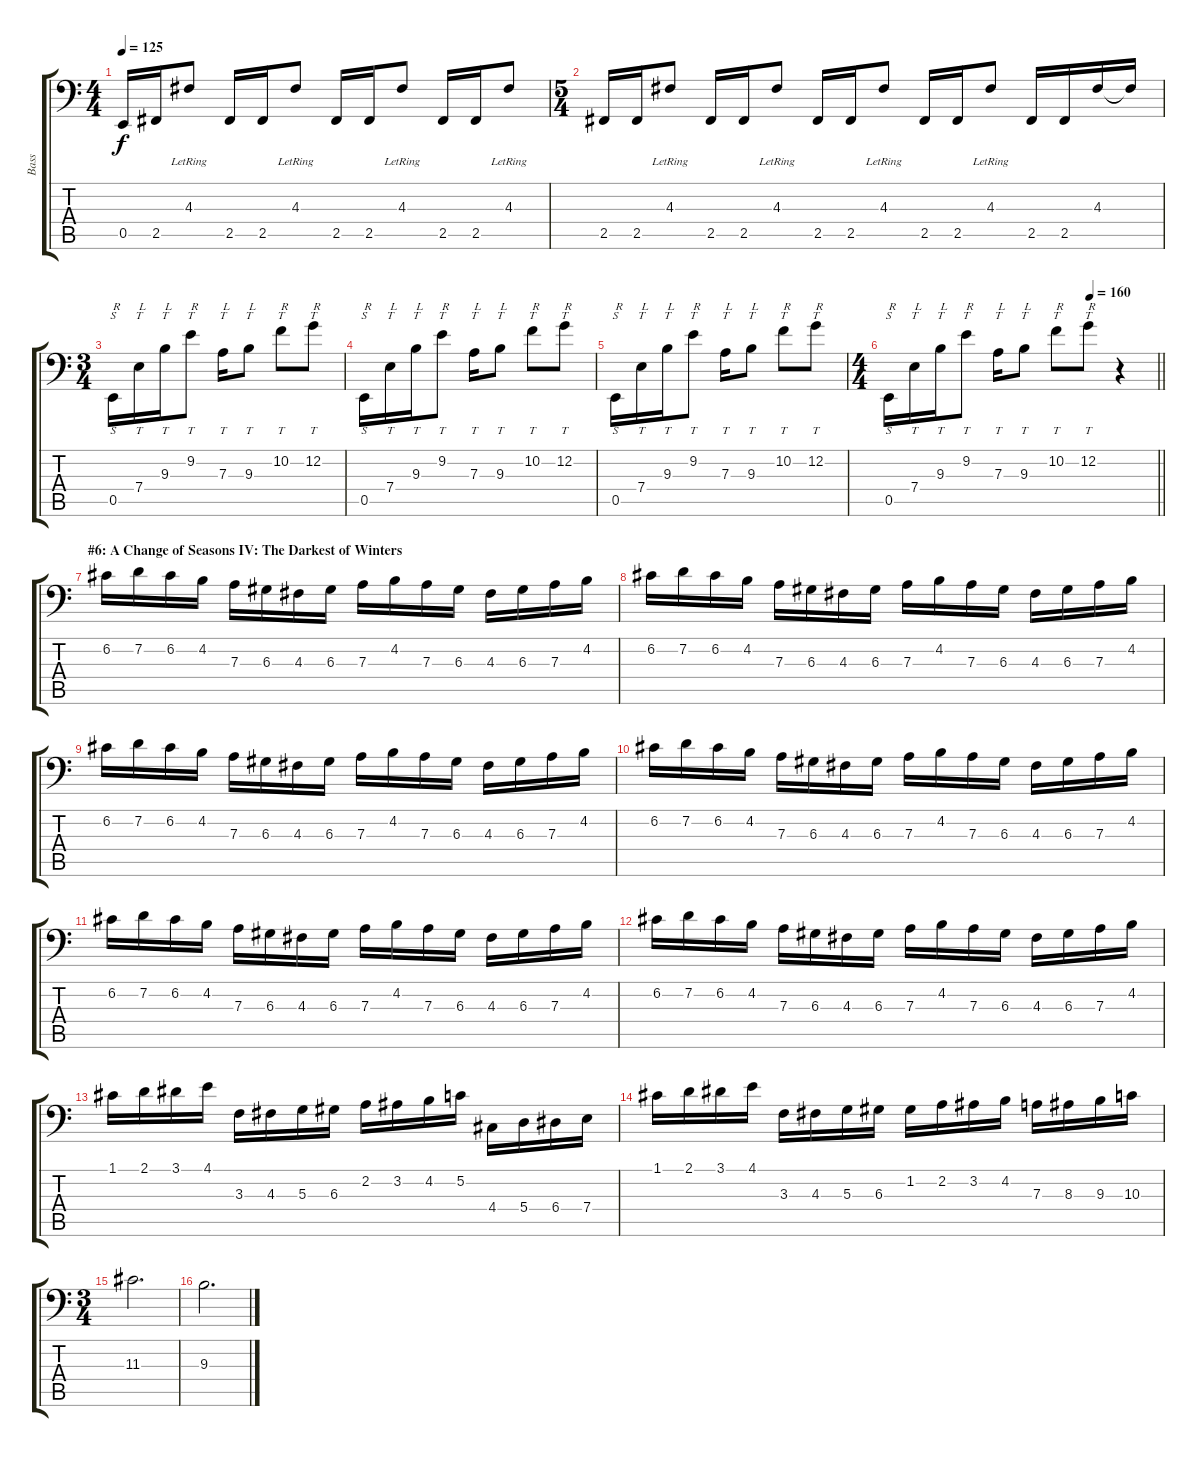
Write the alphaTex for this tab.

\track ("Bass" "Bass") {instrument electricbassfinger}
\staff {score tabs}
\tuning (C3 G2 D2 A1 E1 B0) {hide}
\ts (4 4)
\tempo 125
\clef f4
\ks c
0.5.16{dy f} 2.5.16 4.3{lr}.8 2.5.16 2.5.16 4.3{lr}.8 2.5.16 2.5.16 4.3{lr}.8 2.5.16 2.5.16 4.3{lr}.8 |
\ts (5 4)
2.5.16 2.5.16 4.3{lr}.8 2.5.16 2.5.16 4.3{lr}.8 2.5.16 2.5.16 4.3{lr}.8 2.5.16 2.5.16 4.3{lr}.8 2.5.16 2.5.16 4.3.16 4.3{t}.16 |
\ts (3 4)
0.5.16{s txt "R"} 7.4.16{tt txt "L"} 9.3.16{tt txt "L"} 9.2.8{tt txt "R"} 7.3.16{tt txt "L"} 9.3.8{tt txt "L"} 10.2.8{tt txt "R"} 12.2.8{tt txt "R"} |
0.5.16{s txt "R"} 7.4.16{tt txt "L"} 9.3.16{tt txt "L"} 9.2.8{tt txt "R"} 7.3.16{tt txt "L"} 9.3.8{tt txt "L"} 10.2.8{tt txt "R"} 12.2.8{tt txt "R"} |
0.5.16{s txt "R"} 7.4.16{tt txt "L"} 9.3.16{tt txt "L"} 9.2.8{tt txt "R"} 7.3.16{tt txt "L"} 9.3.8{tt txt "L"} 10.2.8{tt txt "R"} 12.2.8{tt txt "R"} |
\ts (4 4)
\tempo (160 0.75)
\barLineRight lightlight
0.5.16{s txt "R"} 7.4.16{tt txt "L"} 9.3.16{tt txt "L"} 9.2.8{tt txt "R"} 7.3.16{tt txt "L"} 9.3.8{tt txt "L"} 10.2.8{tt txt "R"} 12.2.8{tt txt "R"} r.4 |
\section ("" "#6: A Change of Seasons IV: The Darkest of Winters")
6.2.16 7.2.16 6.2.16 4.2.16 7.3.16 6.3.16 4.3.16 6.3.16 7.3.16 4.2.16 7.3.16 6.3.16 4.3.16 6.3.16 7.3.16 4.2.16 |
6.2.16 7.2.16 6.2.16 4.2.16 7.3.16 6.3.16 4.3.16 6.3.16 7.3.16 4.2.16 7.3.16 6.3.16 4.3.16 6.3.16 7.3.16 4.2.16 |
6.2.16 7.2.16 6.2.16 4.2.16 7.3.16 6.3.16 4.3.16 6.3.16 7.3.16 4.2.16 7.3.16 6.3.16 4.3.16 6.3.16 7.3.16 4.2.16 |
6.2.16 7.2.16 6.2.16 4.2.16 7.3.16 6.3.16 4.3.16 6.3.16 7.3.16 4.2.16 7.3.16 6.3.16 4.3.16 6.3.16 7.3.16 4.2.16 |
6.2.16 7.2.16 6.2.16 4.2.16 7.3.16 6.3.16 4.3.16 6.3.16 7.3.16 4.2.16 7.3.16 6.3.16 4.3.16 6.3.16 7.3.16 4.2.16 |
6.2.16 7.2.16 6.2.16 4.2.16 7.3.16 6.3.16 4.3.16 6.3.16 7.3.16 4.2.16 7.3.16 6.3.16 4.3.16 6.3.16 7.3.16 4.2.16 |
1.1.16 2.1.16 3.1.16 4.1.16 3.3.16 4.3.16 5.3.16 6.3.16 2.2.16 3.2.16 4.2.16 5.2.16 4.4.16 5.4.16 6.4.16 7.4.16 |
1.1.16 2.1.16 3.1.16 4.1.16 3.3.16 4.3.16 5.3.16 6.3.16 1.2.16 2.2.16 3.2.16 4.2.16 7.3.16 8.3.16 9.3.16 10.3.16 |
\ts (3 4)
11.3.2{d} |
9.3.2{d}
